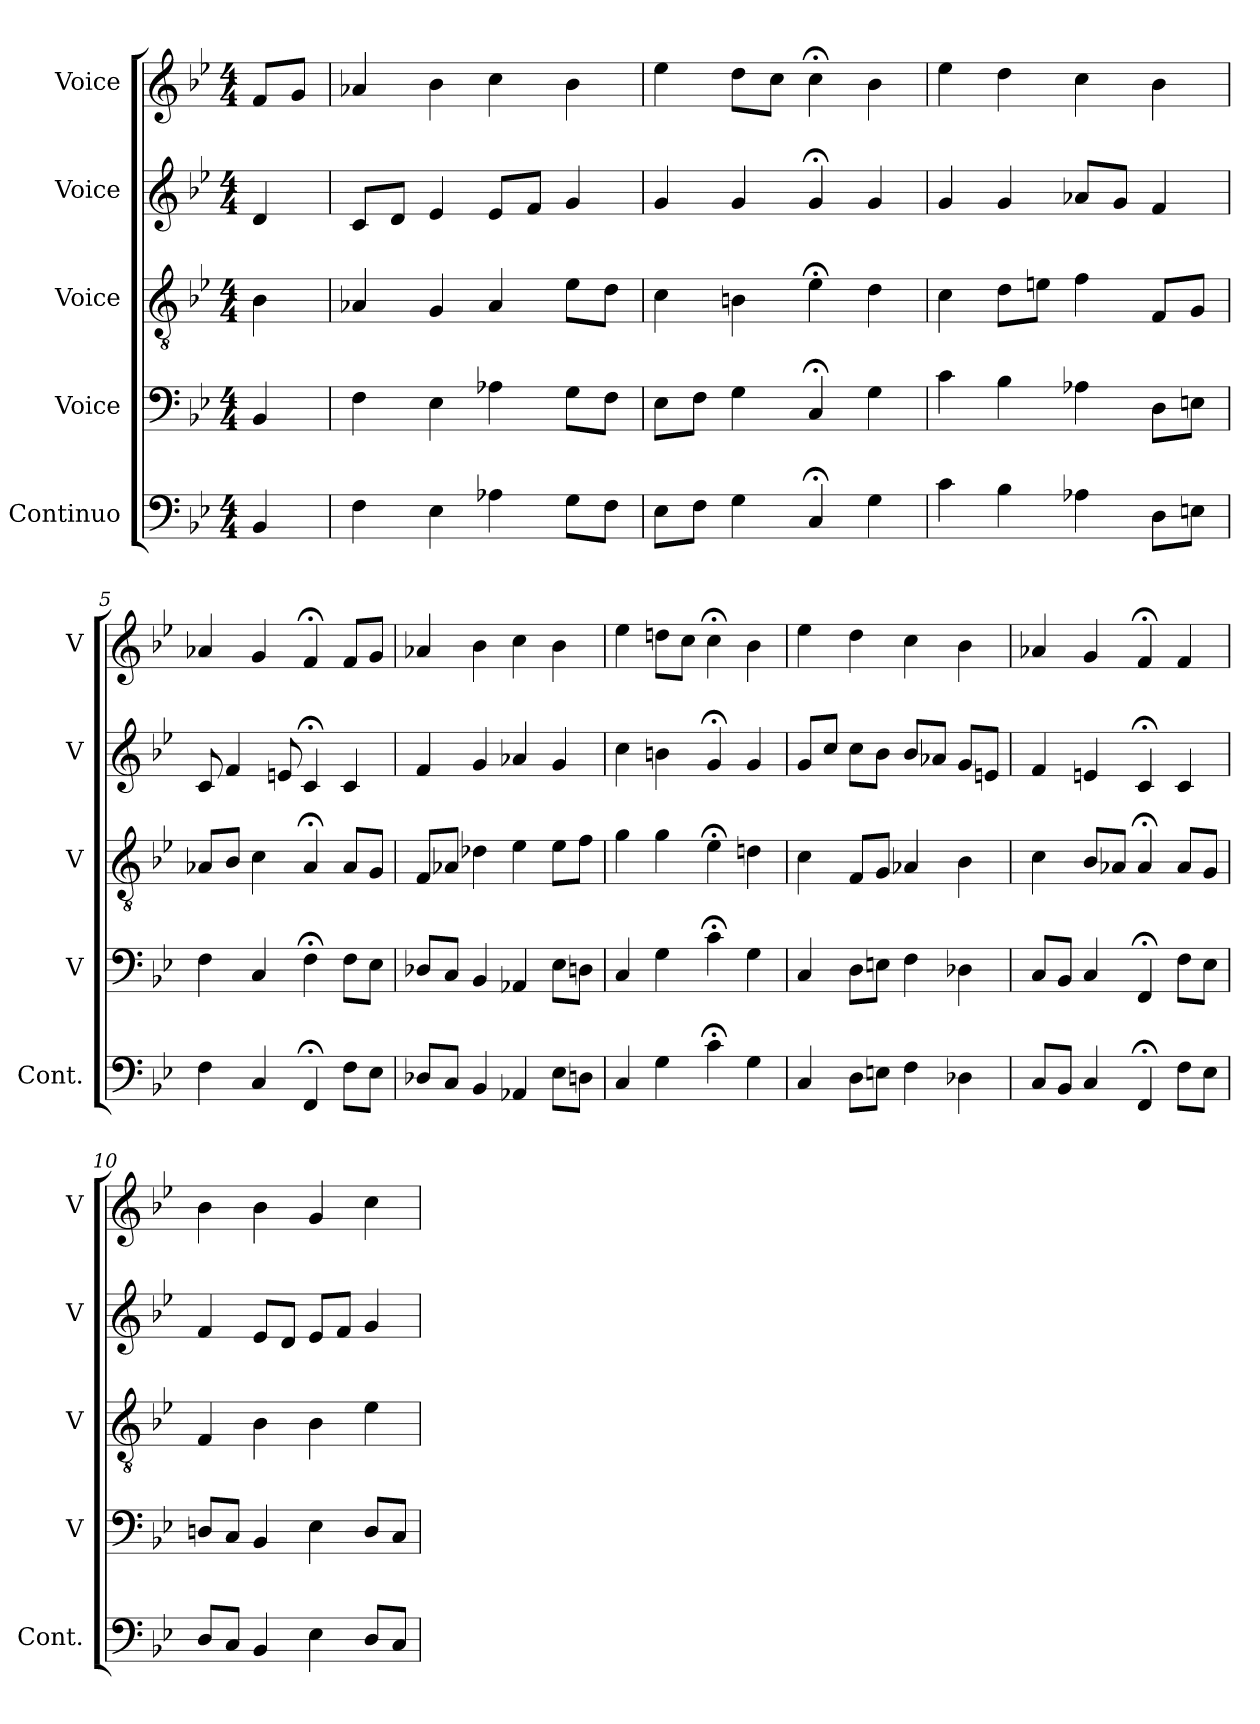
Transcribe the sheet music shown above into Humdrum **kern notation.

**kern	**kern	**kern	**kern	**kern
*part5	*part4	*part3	*part2	*part1
*staff5	*staff4	*staff3	*staff2	*staff1
*I"Continuo	*I"Voice	*I"Voice	*I"Voice	*I"Voice
*I'Cont.	*I'V	*I'V	*I'V	*I'V
*clefF4	*clefF4	*clefGv2	*clefG2	*clefG2
*k[b-e-]	*k[b-e-]	*k[b-e-]	*k[b-e-]	*k[b-e-]
*M4/4	*M4/4	*M4/4	*M4/4	*M4/4
=	=	=	=	=
4BB-	4BB-	4B-	4d	8fL
.	.	.	.	8gJ
=2	=2	=2	=2	=2
4F	4F	4A-X	8cL	4a-X
.	.	.	8dJ	.
4E-	4E-	4G	4e-	4b-
4A-X	4A-X	4A-	8e-L	4cc
.	.	.	8fJ	.
8GL	8GL	8e-L	4g	4b-
8FJ	8FJ	8dJ	.	.
=3	=3	=3	=3	=3
8E-L	8E-L	4c	4g	4ee-
8FJ	8FJ	.	.	.
4G	4G	4Bn	4g	8ddL
.	.	.	.	8ccJ
4C;<	4C;<	4e-;<	4g;<	4cc;<
4G	4G	4d	4g	4b-
=4	=4	=4	=4	=4
4c	4c	4c	4g	4ee-
4B-	4B-	8dL	4g	4dd
.	.	8enJ	.	.
4A-X	4A-X	4f	8a-XL	4cc
.	.	.	8gJ	.
8DL	8DL	8FL	4f	4b-
8EnJ	8EnJ	8GJ	.	.
=5	=5	=5	=5	=5
4F	4F	8A-XL	8c	4a-X
.	.	8B-J	4f	.
4C	4C	4c	.	4g
.	.	.	8en	.
4FF;<	4F;<	4A-;<	4c;<	4f;<
8FL	8FL	8A-L	4c	8fL
8E-J	8E-J	8GJ	.	8gJ
=6	=6	=6	=6	=6
8D-XL	8D-XL	8FL	4f	4a-X
8CJ	8CJ	8A-XJ	.	.
4BB-	4BB-	4d-X	4g	4b-
4AA-X	4AA-X	4e-	4a-X	4cc
8E-L	8E-L	8e-L	4g	4b-
8DnJ	8DnJ	8fJ	.	.
=7	=7	=7	=7	=7
4C	4C	4g	4cc	4ee-
4G	4G	4g	4bn	8ddnL
.	.	.	.	8ccJ
4c;<	4c;<	4e-;<	4g;<	4cc;<
4G	4G	4dn	4g	4b-
=8	=8	=8	=8	=8
4C	4C	4c	8gL	4ee-
.	.	.	8ccJ	.
8DL	8DL	8FL	8ccL	4dd
8EnJ	8EnJ	8GJ	8b-J	.
4F	4F	4A-X	8b-L	4cc
.	.	.	8a-XJ	.
4D-X	4D-X	4B-	8gL	4b-
.	.	.	8enJ	.
=9	=9	=9	=9	=9
8CL	8CL	4c	4f	4a-X
8BB-J	8BB-J	.	.	.
4C	4C	8B-L	4en	4g
.	.	8A-XJ	.	.
4FF;<	4FF;<	4A-;<	4c;<	4f;<
8FL	8FL	8A-L	4c	4f
8E-J	8E-J	8GJ	.	.
=10	=10	=10	=10	=10
8DL	8DnL	4F	4f	4b-
8CJ	8CJ	.	.	.
4BB-	4BB-	4B-	8e-L	4b-
.	.	.	8dJ	.
4E-	4E-	4B-	8e-L	4g
.	.	.	8fJ	.
8DL	8DL	4e-	4g	4cc
8CJ	8CJ	.	.	.
=	=	=	=	=
*-	*-	*-	*-	*-
